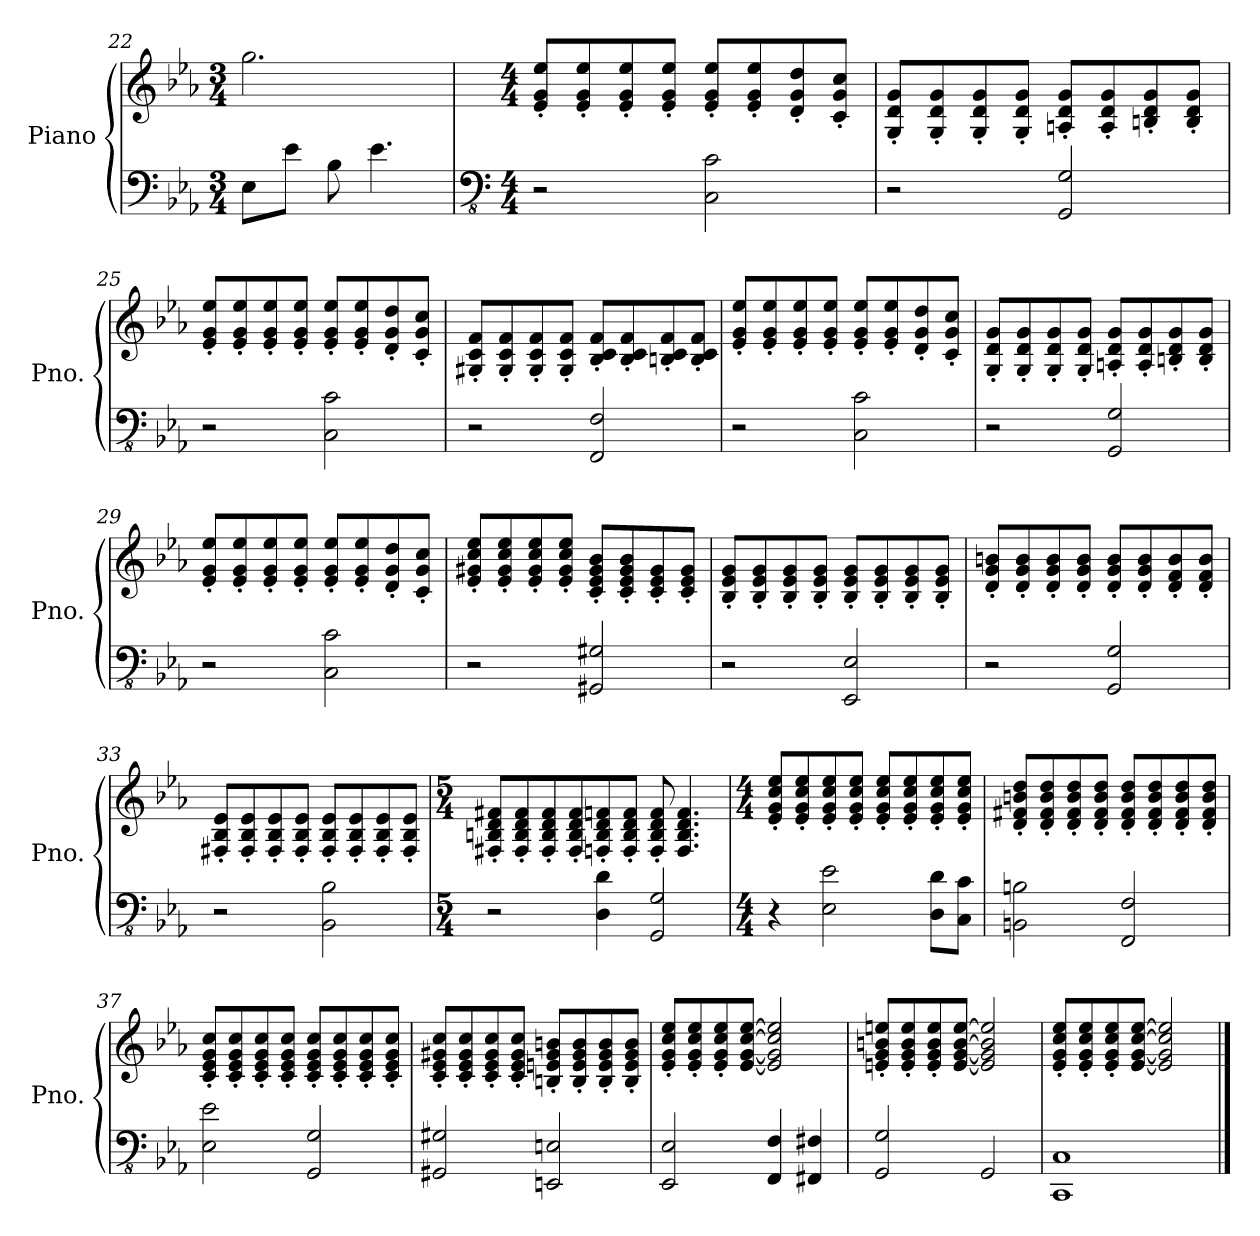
**kern	**kern	**dynam
*part1	*part1	*part1
*staff2	*staff1	*staff1/2
*I"Piano	*	*
*I'Pno.	*	*
*clefF4	*clefG2	*
*k[b-e-a-]	*k[b-e-a-]	*
*M3/4	*M3/4	*
=22	=22	=22
8E-\L	2.gg\	.
8e-\J	.	.
8B-\	.	.
4.e-\	.	.
=23	=23	=23
*clefFv4	*	*
*M4/4	*M4/4	*
*	*MM86	*
!	!	!LO:DY:b=2
!	!	!LO:DY:n=1:a
2r	8e-/' 8g/' 8ee-/'L	ff mf
.	8e-/' 8g/' 8ee-/'	.
.	8e-/' 8g/' 8ee-/'	.
.	8e-/' 8g/' 8ee-/'J	.
2CC\ 2C\	8e-/' 8g/' 8ee-/'L	.
.	8e-/' 8g/' 8ee-/'	.
.	8d/' 8g/' 8dd/'	.
.	8c/' 8g/' 8cc/'J	.
=24	=24	=24
2r	8G/' 8d/' 8g/'L	.
.	8G/' 8d/' 8g/'	.
.	8G/' 8d/' 8g/'	.
.	8G/' 8d/' 8g/'J	.
2GGG/ 2GG/	8An/' 8d/' 8g/'L	.
.	8A/' 8d/' 8g/'	.
.	8Bn/' 8d/' 8g/'	.
.	8B/' 8d/' 8g/'J	.
!!LO:LB:g=z
=25	=25	=25
2r	8e-/' 8g/' 8ee-/'L	.
.	8e-/' 8g/' 8ee-/'	.
.	8e-/' 8g/' 8ee-/'	.
.	8e-/' 8g/' 8ee-/'J	.
2CC\ 2C\	8e-/' 8g/' 8ee-/'L	.
.	8e-/' 8g/' 8ee-/'	.
.	8d/' 8g/' 8dd/'	.
.	8c/' 8g/' 8cc/'J	.
=26	=26	=26
2r	8G#X/' 8c/' 8f/'L	.
.	8G#/' 8c/' 8f/'	.
.	8G#/' 8c/' 8f/'	.
.	8G#/' 8c/' 8f/'J	.
2FFF/ 2FF/	8B-/' 8c/' 8f/'L	.
.	8B-/' 8c/' 8f/'	.
.	8Bn/' 8c/' 8f/'	.
.	8B/' 8c/' 8f/'J	.
=27	=27	=27
2r	8e-/' 8g/' 8ee-/'L	.
.	8e-/' 8g/' 8ee-/'	.
.	8e-/' 8g/' 8ee-/'	.
.	8e-/' 8g/' 8ee-/'J	.
2CC\ 2C\	8e-/' 8g/' 8ee-/'L	.
.	8e-/' 8g/' 8ee-/'	.
.	8d/' 8g/' 8dd/'	.
.	8c/' 8g/' 8cc/'J	.
=28	=28	=28
2r	8G/' 8d/' 8g/'L	.
.	8G/' 8d/' 8g/'	.
.	8G/' 8d/' 8g/'	.
.	8G/' 8d/' 8g/'J	.
2GGG/ 2GG/	8An/' 8d/' 8g/'L	.
.	8A/' 8d/' 8g/'	.
.	8Bn/' 8d/' 8g/'	.
.	8B/' 8d/' 8g/'J	.
!!LO:LB:g=z
=29	=29	=29
2r	8e-/' 8g/' 8ee-/'L	.
.	8e-/' 8g/' 8ee-/'	.
.	8e-/' 8g/' 8ee-/'	.
.	8e-/' 8g/' 8ee-/'J	.
2CC\ 2C\	8e-/' 8g/' 8ee-/'L	.
.	8e-/' 8g/' 8ee-/'	.
.	8d/' 8g/' 8dd/'	.
.	8c/' 8g/' 8cc/'J	.
=30	=30	=30
2r	8e-/' 8g#X/' 8cc/' 8ee-/'L	.
.	8e-/' 8g#/' 8cc/' 8ee-/'	.
.	8e-/' 8g#/' 8cc/' 8ee-/'	.
.	8e-/' 8g#/' 8cc/' 8ee-/'J	.
2GGG#X/ 2GG#X/	8c/' 8e-/' 8g#/' 8b-/'L	.
.	8c/' 8e-/' 8g#/' 8b-/'	.
.	8c/' 8e-/' 8g#/'	.
.	8c/' 8e-/' 8g#/'J	.
=31	=31	=31
2r	8B-/' 8e-/' 8g/'L	.
.	8B-/' 8e-/' 8g/'	.
.	8B-/' 8e-/' 8g/'	.
.	8B-/' 8e-/' 8g/'J	.
2EEE-/ 2EE-/	8B-/' 8e-/' 8g/'L	.
.	8B-/' 8e-/' 8g/'	.
.	8B-/' 8e-/' 8g/'	.
.	8B-/' 8e-/' 8g/'J	.
=32	=32	=32
2r	8d/' 8g/' 8bn/'L	.
.	8d/' 8g/' 8b/'	.
.	8d/' 8g/' 8b/'	.
.	8d/' 8g/' 8b/'J	.
2GGG/ 2GG/	8d/' 8g/' 8b/'L	.
.	8d/' 8g/' 8b/'	.
.	8d/' 8f/' 8b/'	.
.	8d/' 8f/' 8b/'J	.
!!LO:LB:g=z
=33	=33	=33
2r	8F#X/' 8B-/' 8e-/'L	.
.	8F#/' 8B-/' 8e-/'	.
.	8F#/' 8B-/' 8e-/'	.
.	8F#/' 8B-/' 8e-/'J	.
2BBB-\ 2BB-\	8F#/' 8B-/' 8e-/'L	.
.	8F#/' 8B-/' 8e-/'	.
.	8F#/' 8B-/' 8e-/'	.
.	8F#/' 8B-/' 8e-/'J	.
=34	=34	=34
*M5/4	*M5/4	*
2r	8F#X/' 8Bn/' 8d/' 8f#X/'L	.
.	8F#/' 8B/' 8d/' 8f#/'	.
.	8F#/' 8B/' 8d/' 8f#/'	.
.	8F#/' 8B/' 8d/' 8f#/'	.
4DD\ 4D\	8Fn/' 8B/' 8d/' 8fn/'	.
.	8F/' 8B/' 8d/' 8f/'J	.
2GGG/ 2GG/	8F/' 8B/' 8d/' 8f/'	.
.	4.F/ 4.B/ 4.d/ 4.f/	.
=35	=35	=35
*M4/4	*M4/4	*
4r	8e-/' 8g/' 8cc/' 8ee-/'L	.
.	8e-/' 8g/' 8cc/' 8ee-/'	.
2EE-\ 2E-\	8e-/' 8g/' 8cc/' 8ee-/'	.
.	8e-/' 8g/' 8cc/' 8ee-/'J	.
.	8e-/' 8g/' 8cc/' 8ee-/'L	.
.	8e-/' 8g/' 8cc/' 8ee-/'	.
8DD\ 8D\L	8e-/' 8g/' 8cc/' 8ee-/'	.
8CC\ 8C\J	8e-/' 8g/' 8cc/' 8ee-/'J	.
!!LO:LB:g=z
=36	=36	=36
2BBBn\ 2BBn\	8d/' 8f#X/' 8bn/' 8dd/'L	.
.	8d/' 8f#/' 8b/' 8dd/'	.
.	8d/' 8f#/' 8b/' 8dd/'	.
.	8d/' 8f#/' 8b/' 8dd/'J	.
2FFF/ 2FF/	8d/' 8f#/' 8b/' 8dd/'L	.
.	8d/' 8f#/' 8b/' 8dd/'	.
.	8d/' 8f#/' 8b/' 8dd/'	.
.	8d/' 8f#/' 8b/' 8dd/'J	.
=37	=37	=37
2EE-\ 2E-\	8c/' 8e-/' 8g/' 8cc/'L	.
.	8c/' 8e-/' 8g/' 8cc/'	.
.	8c/' 8e-/' 8g/' 8cc/'	.
.	8c/' 8e-/' 8g/' 8cc/'J	.
2GGG/ 2GG/	8c/' 8e-/' 8g/' 8cc/'L	.
.	8c/' 8e-/' 8g/' 8cc/'	.
.	8c/' 8e-/' 8g/' 8cc/'	.
.	8c/' 8e-/' 8g/' 8cc/'J	.
=38	=38	=38
2GGG#X/ 2GG#X/	8c/' 8e-/' 8g#X/' 8cc/'L	.
.	8c/' 8e-/' 8g#/' 8cc/'	.
.	8c/' 8e-/' 8g#/' 8cc/'	.
.	8c/' 8e-/' 8g#/' 8cc/'J	.
2EEEn/ 2EEn/	8Bn/' 8en/' 8g#/' 8bn/'L	.
.	8B/' 8e/' 8g#/' 8b/'	.
.	8B/' 8e/' 8g#/' 8b/'	.
.	8B/' 8e/' 8g#/' 8b/'J	.
=39	=39	=39
2EEE-/ 2EE-/	8e-/' 8g/' 8cc/' 8ee-/'L	.
.	8e-/' 8g/' 8cc/' 8ee-/'	.
.	8e-/' 8g/' 8cc/' 8ee-/'	.
.	[8e-/ [8g/ [8cc/ [8ee-/J	.
4FFF/ 4FF/	2e-/] 2g/] 2cc/] 2ee-/]	.
4FFF#X/ 4FF#X/	.	.
!!LO:PB:g=z
=40	=40	=40
2GGG/ 2GG/	8en/' 8g/' 8bn/' 8een/'L	.
.	8e/' 8g/' 8b/' 8ee/'	.
.	8e/' 8g/' 8b/' 8ee/'	.
.	[8e/ [8g/ [8b/ [8ee/J	.
2GGG/	2e/] 2g/] 2b/] 2ee/]	.
=41	=41	=41
1CCC 1CC	8e-/' 8g/' 8cc/' 8ee-/'L	.
.	8e-/' 8g/' 8cc/' 8ee-/'	.
.	8e-/' 8g/' 8cc/' 8ee-/'	.
.	[8e-/ [8g/ [8cc/ [8ee-/J	.
.	2e-/] 2g/] 2cc/] 2ee-/]	.
==	==	==
*-	*-	*-
